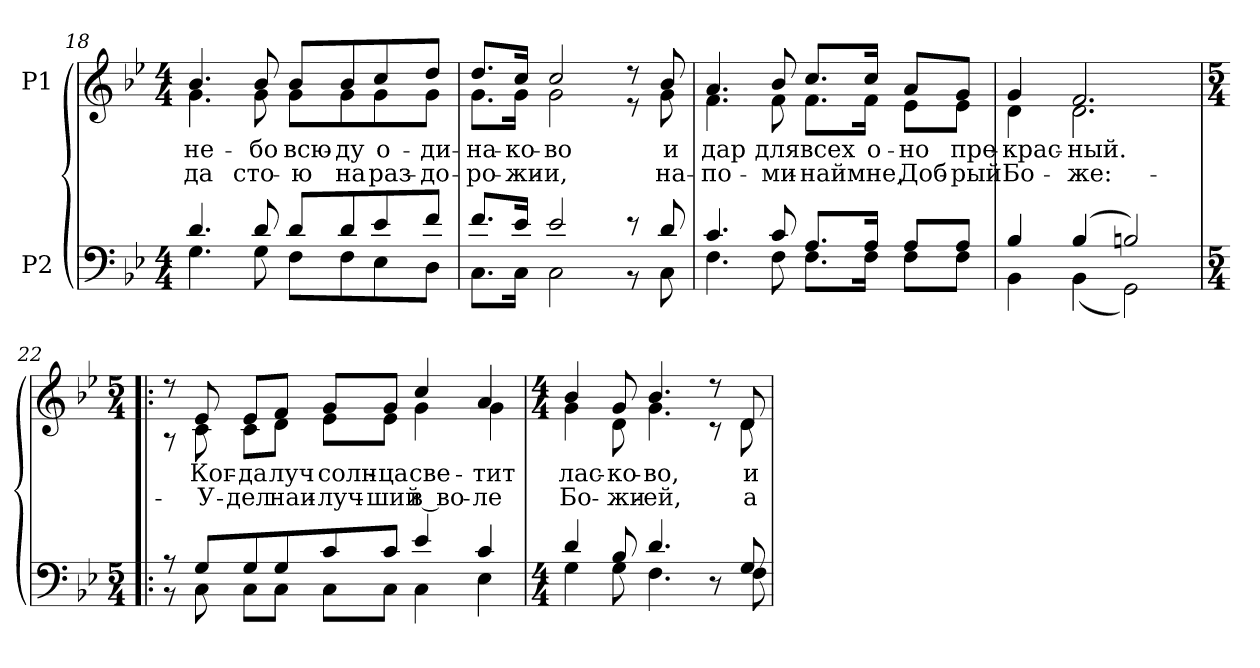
**kern	**kern	**text	**text
*part2	*part1	*part1	*part1
*staff2	*staff1	*staff1	*staff1
*I"P2	*I"P1	*	*
*clefF4	*clefG2	*	*
*k[b-e-]	*k[b-e-]	*	*
*g:	*g:	*	*
*M4/4	*M4/4	*	*
=18	=18	=18	=18
*^	*	*	*
!	!	!	!LO:LY:b:color=#000000	!LO:LY:b:color=#000000
*	*	*^	*	*
4.di/	4.Gi\	4.b-i/	4.gi\	не-	-да
!	!	!	!	!LO:LY:b:color=#000000	!LO:LY:b:color=#000000
8di/	8Gi\	8b-i/	8gi\	-бо	-сто-
!	!	!	!	!LO:LY:b:color=#000000	!LO:LY:b:color=#000000
8di/L	8Fi\L	8b-i/L	8gi\L	всю-	ю
!	!	!	!	!LO:LY:b:color=#000000	!LO:LY:b:color=#000000
8di/	8Fi\	8b-i/	8gi\	ду	-на
!	!	!	!	!LO:LY:b:color=#000000	!LO:LY:b:color=#000000
8e-i/	8E-i\	8cci/	8gi\	-о-	раз-
!	!	!	!	!LO:LY:b:color=#000000	!LO:LY:b:color=#000000
8fi/J	8Di\J	8ddi/J	8gi\J	-ди-	-до-
=19	=19	=19	=19	=19	=19
!	!	!	!	!LO:LY:b:color=#000000	!LO:LY:b:color=#000000
8.fi/L	8.Ci\L	8.ddi/L	8.gi\L	-на-	-ро-
!	!	!	!	!LO:LY:b:color=#000000	!LO:LY:b:color=#000000
16e-i/Jk	16Ci\Jk	16cci/Jk	16gi\Jk	-ко-	-жи-
!	!	!	!	!LO:LY:b:color=#000000	!LO:LY:b:color=#000000
2e-i/	2Ci\	2cci/	2gi\	во	-и,
8r	8r	8r	8r	.	.
!	!	!	!	!LO:LY:b:color=#000000	!LO:LY:b:color=#000000
8di/	8Ci\	8b-i/	8gi\	-и	на-
!!LO:PB:g=z	!!
=20	=20	=20	=20	=20	=20
!	!	!	!	!LO:LY:b:color=#000000	!LO:LY:b:color=#000000
4.ci/	4.Fi\	4.ai/	4.fi\	-дар	по-
!	!	!	!	!LO:LY:b:color=#000000	!LO:LY:b:color=#000000
8ci/	8Fi\	8b-i/	8fi\	-для	ми-
!	!	!	!	!LO:LY:b:color=#000000	!LO:LY:b:color=#000000
8.Ai/L	8.Fi\L	8.cci/L	8.fi\L	всех	най
!	!	!	!	!LO:LY:b:color=#000000	!LO:LY:b:color=#000000
16Ai/Jk	16Fi\Jk	16cci/Jk	16fi\Jk	о-	мне,
!	!	!	!	!LO:LY:b:color=#000000	!LO:LY:b:color=#000000
8Ai/L	8Fi\L	8ai/L	8e-i\L	-но	-Доб-
!	!	!	!	!LO:LY:b:color=#000000	!LO:LY:b:color=#000000
8Ai/J	8Fi\J	8gi/J	8e-i\J	пре-	рый
=21	=21	=21	=21	=21	=21
!	!	!	!	!LO:LY:b:color=#000000	!LO:LY:b:color=#000000
4B-i/	4BB-i\	4gi/	4di\	-крас-	-Бо-
!	!	!	!	!LO:LY:b:color=#000000	!LO:LY:b:color=#000000
(4B-i/	(4BB-i\	2.fi/	2.di\	-ный.	-же:-
2Bni/)	2GGi\)	.	.	.	.
=22!|:	=22!|:	=22!|:	=22!|:	=22!|:	=22!|:
*M5/4	*	*M5/4	*	*	*
8r	8r	8r	8r	.	.
!	!	!	!	!LO:LY:b:color=#000000	!LO:LY:b:color=#000000
8Gi/L	8Ci\	8e-i/	8ci\	-Ког-	У-
!	!	!	!	!LO:LY:b:color=#000000	!LO:LY:b:color=#000000
8Gi/	8Ci\L	8e-i/L	8ci\L	да	-дел
!	!	!	!	!LO:LY:b:color=#000000	!LO:LY:b:color=#000000
8Gi/	8Ci\J	8fi/J	8di\J	-луч	наи-
!	!	!	!	!LO:LY:b:color=#000000	!LO:LY:b:color=#000000
8ci/	8Ci\L	8gi/L	8e-i\L	-солн-	луч-
!	!	!	!	!LO:LY:b:color=#000000	!LO:LY:b:color=#000000
8ci/J	8Ci\J	8gi/J	8e-i\J	ца	-ший
!	!	!	!	!LO:LY:b:color=#000000	!LO:LY:b:color=#000000
4e-i/	4Ci\	4cci/	4gi\	-све-	в во-
!	!	!	!	!LO:LY:b:color=#000000	!LO:LY:b:color=#000000
4ci/	4E-i\	4ai/	4gi\	тит	-ле
!!LO:LB:g=z	!!
=23	=23	=23	=23	=23	=23
*M4/4	*	*M4/4	*	*	*
!	!	!	!	!LO:LY:b:color=#000000	!LO:LY:b:color=#000000
4di/	4Gi\	4b-i/	4gi\	-лас-	Бо-
!	!	!	!	!LO:LY:b:color=#000000	!LO:LY:b:color=#000000
8B-i/	8Gi\	8gi/	8di\	-ко-	-жи-
!	!	!	!	!LO:LY:b:color=#000000	!LO:LY:b:color=#000000
4.di/	4.Fi\	4.b-i/	4.gi\	во,	-ей,
8r	8ryy	8r	8r	.	.
!	!	!	!	!LO:LY:b:color=#000000	!LO:LY:b:color=#000000
8Gi/	8Fi\	8di/	8di\	и	а
*v	*v	*	*	*	*
*	*v	*v	*	*
=	=	=	=
*-	*-	*-	*-
